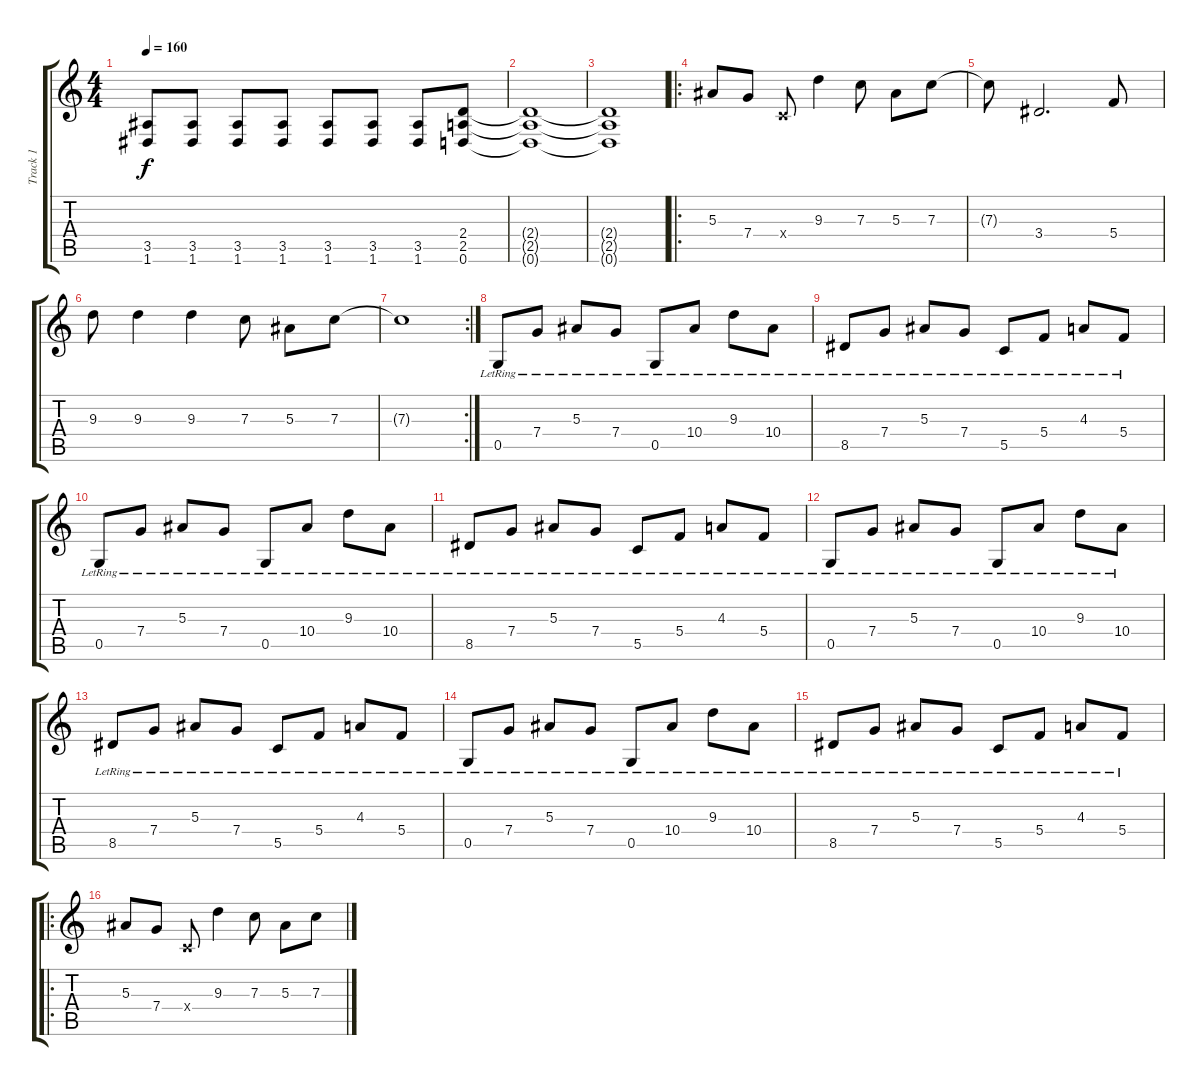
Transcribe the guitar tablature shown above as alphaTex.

\track ("Track 1" "Track 1") {instrument distortionguitar}
\staff {score tabs}
\tuning (D4 A3 F3 C3 G2 D2) {hide}
\ts (4 4)
\tempo 160
\clef g2
\ks c
(3.5 1.6).8{dy f} (3.5 1.6).8 (3.5 1.6).8 (3.5 1.6).8 (3.5 1.6).8 (3.5 1.6).8 (3.5 1.6).8 (2.4 2.5 0.6).8 |
(2.4{t} 2.5{t} 0.6{t}).1 |
(2.4{t} 2.5{t} 0.6{t}).1 |
\ro
5.3.8 7.4.8 0.4{x}.8 9.3.4 7.3.8 5.3.8 7.3.8 |
7.3{t}.8 3.4.2{d} 5.4.8 |
9.3.8 9.3.4 9.3.4 7.3.8 5.3.8 7.3.8 |
\rc 2
7.3{t}.1 |
0.5{lr}.8{instrument acousticguitarsteel} 7.4{lr}.8 5.3{lr}.8 7.4{lr}.8 0.5{lr}.8 10.4{lr}.8 9.3{lr}.8 10.4{lr}.8 |
8.5{lr}.8 7.4{lr}.8 5.3{lr}.8 7.4{lr}.8 5.5{lr}.8 5.4{lr}.8 4.3{lr}.8 5.4{lr}.8 |
0.5{lr}.8{instrument acousticguitarsteel} 7.4{lr}.8 5.3{lr}.8 7.4{lr}.8 0.5{lr}.8 10.4{lr}.8 9.3{lr}.8 10.4{lr}.8 |
8.5{lr}.8 7.4{lr}.8 5.3{lr}.8 7.4{lr}.8 5.5{lr}.8 5.4{lr}.8 4.3{lr}.8 5.4{lr}.8 |
0.5{lr}.8{instrument acousticguitarsteel} 7.4{lr}.8 5.3{lr}.8 7.4{lr}.8 0.5{lr}.8 10.4{lr}.8 9.3{lr}.8 10.4{lr}.8 |
8.5{lr}.8 7.4{lr}.8 5.3{lr}.8 7.4{lr}.8 5.5{lr}.8 5.4{lr}.8 4.3{lr}.8 5.4{lr}.8 |
0.5{lr}.8{instrument acousticguitarsteel} 7.4{lr}.8 5.3{lr}.8 7.4{lr}.8 0.5{lr}.8 10.4{lr}.8 9.3{lr}.8 10.4{lr}.8 |
8.5{lr}.8 7.4{lr}.8 5.3{lr}.8 7.4{lr}.8 5.5{lr}.8 5.4{lr}.8 4.3{lr}.8 5.4{lr}.8 |
\ro
5.3.8{instrument distortionguitar} 7.4.8 0.4{x}.8 9.3.4 7.3.8 5.3.8 7.3.8
